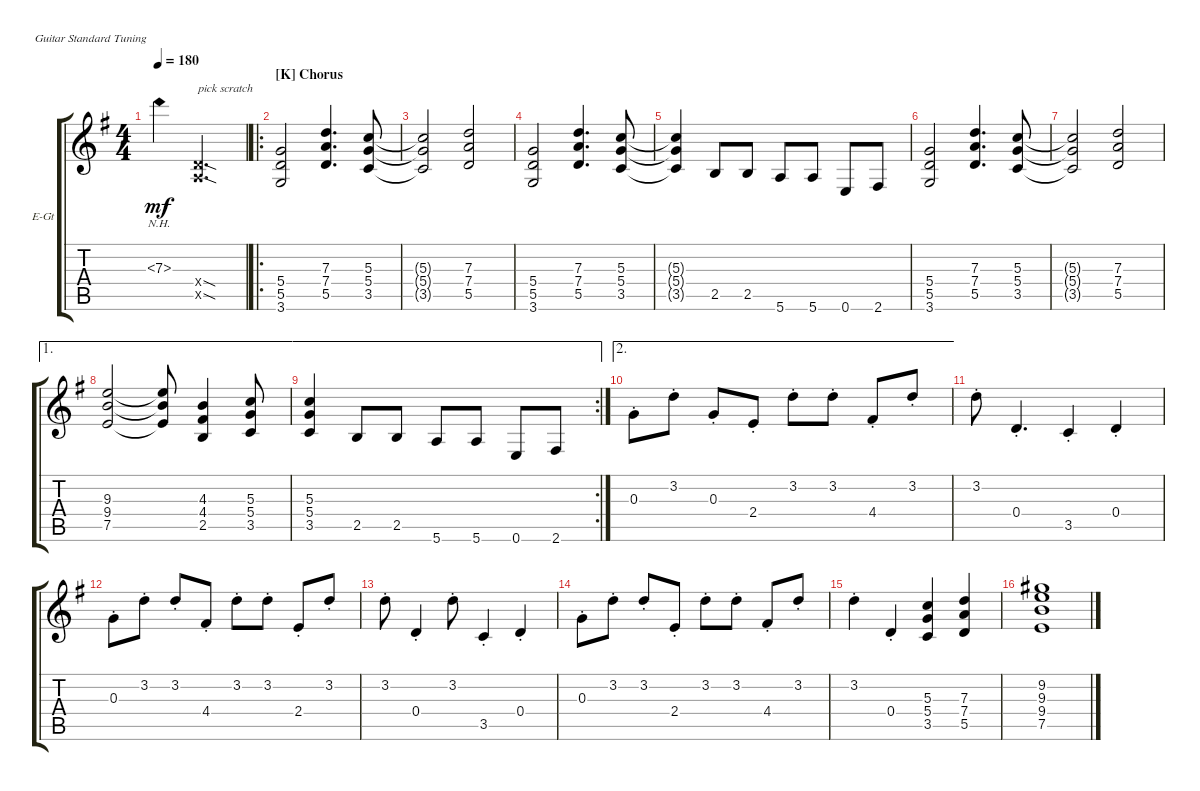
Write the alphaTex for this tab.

\defaultSystemsLayout 4
\bracketExtendMode groupsimilarinstruments
\firstSystemTrackNameOrientation horizontal
\otherSystemsTrackNameOrientation horizontal
\track ("Electric Guitar 2" "E-Gt") {instrument overdrivenguitar}
\staff {score tabs}
\tuning (E4 B3 G3 D3 A2 E2)
\ts (4 4)
\tempo 180
\clef g2
\ks g
7.3{nh}.4{dy mf} (0.4{sod x} 0.5{sod x}).2{d txt "pick scratch"} |
\ro
\section ("K" "Chorus")
(3.6 5.5 5.4).2 (5.5 7.4 7.3).4{d} (3.5 5.4 5.3).8 |
(3.5{t} 5.4{t} 5.3{t}).2 (5.5 7.4 7.3).2 |
(3.6 5.5 5.4).2 (5.5 7.4 7.3).4{d} (3.5 5.4 5.3).8 |
(3.5{t} 5.4{t} 5.3{t}).4 2.5.8 2.5.8 5.6.8 5.6.8 0.6.8 2.6.8 |
(3.6 5.5 5.4).2 (5.5 7.4 7.3).4{d} (3.5 5.4 5.3).8 |
(3.5{t} 5.4{t} 5.3{t}).2 (5.5 7.4 7.3).2 |
\ae 1
(7.5 9.4 9.3).2 (7.5{t} 9.4{t} 9.3{t}).8 (2.5 4.4 4.3).4 (3.5 5.4 5.3).8 |
\ae 1
\rc 2
(3.5 5.4 5.3).4 2.5.8 2.5.8 5.6.8 5.6.8 0.6.8 2.6.8 |
\ae 2
0.3{st}.8 3.2{st}.8 0.3{st}.8 2.4{st}.8 3.2{st}.8 3.2{st}.8 4.4{st}.8 3.2{st}.8 |
3.2{st}.8 0.4{st}.4{d} 3.5{st}.4 0.4{st}.4 |
0.3{st}.8 3.2{st}.8 3.2{st}.8 4.4{st}.8 3.2{st}.8 3.2{st}.8 2.4{st}.8 3.2{st}.8 |
3.2{st}.8 0.4{st}.4 3.2{st}.8 3.5{st}.4 0.4{st}.4 |
0.3{st}.8 3.2{st}.8 3.2{st}.8 2.4{st}.8 3.2{st}.8 3.2{st}.8 4.4{st}.8 3.2{st}.8 |
3.2{st}.4 0.4{st}.4 (3.5 5.4 5.3).4 (5.5 7.4 7.3).4 |
(7.5 9.4 9.3 9.2).1
